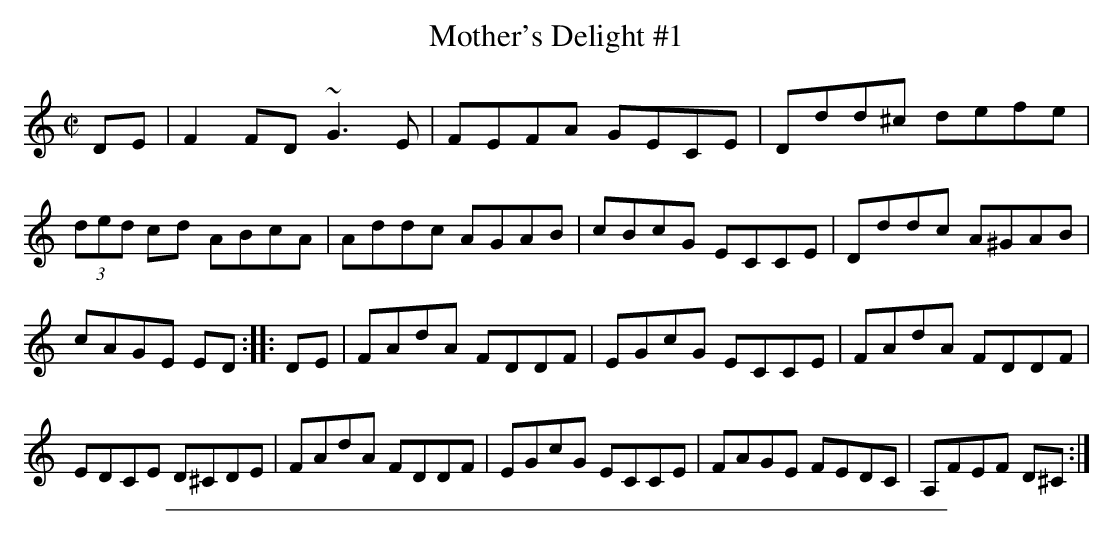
X:1
T: Mother's Delight #1
M:C|
L:1/8
K:DDor
DE|F2FD ~G3E|FEFA GECE|Ddd^c defe|(3ded cd ABcA|\
Addc AGAB|cBcG ECCE|Dddc A^GAB|cAGE ED::DE|\
FAdA FDDF|EGcG ECCE|FAdA FDDF|EDCE D^CDE|\
FAdA FDDF|EGcG ECCE|FAGE FEDC|A,FEF D^C:|
